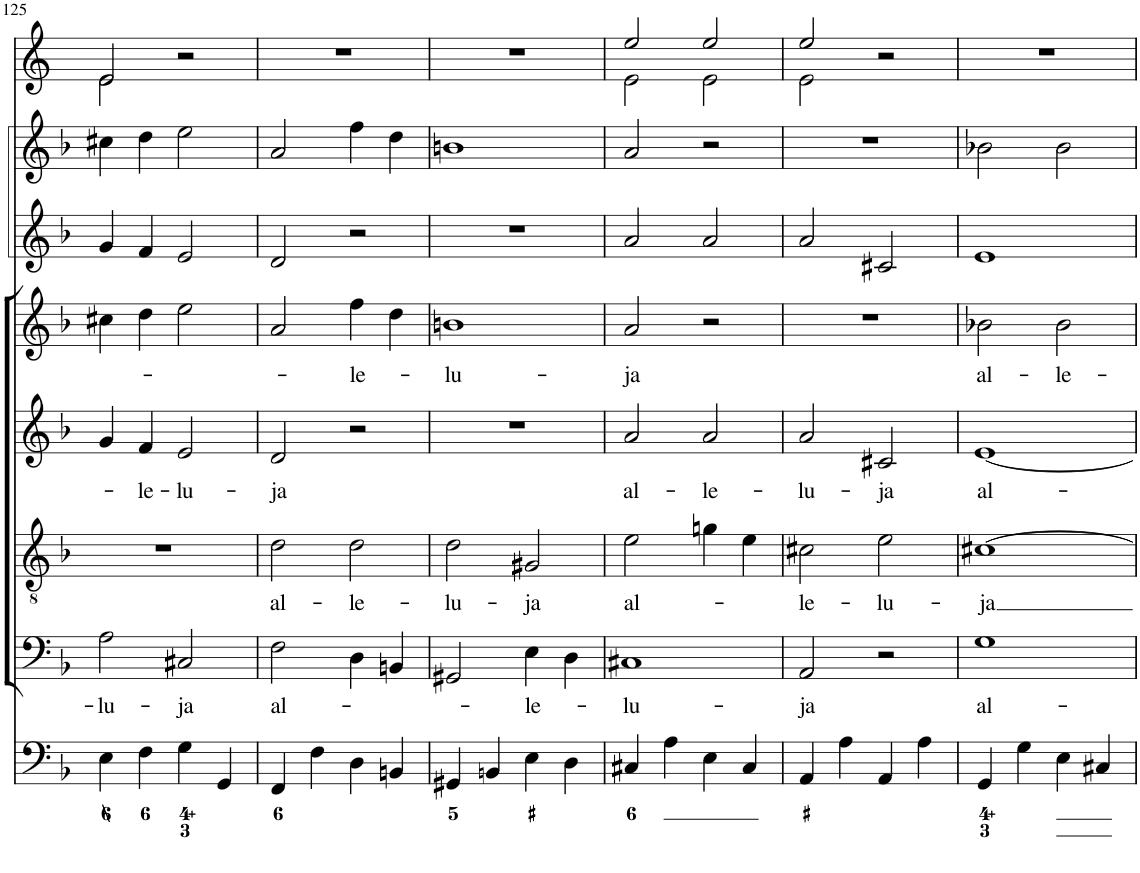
**kern	**kern	**text	**kern	**text	**kern	**text	**kern	**text	**kern	**kern	**kern
*part8	*part7	*part7	*part6	*part6	*part5	*part5	*part4	*part4	*part3	*part2	*part1
*staff8	*staff7	*staff7	*staff6	*staff6	*staff5	*staff5	*staff4	*staff4	*staff3	*staff2	*staff1
*I"Organ	*I"Voice	*	*I"Tenor	*	*I"Alto	*	*I"Voice	*	*I"Violino 2	*I"Violino 1	*I"Corni in F
*	*	*	*	*	*	*	*	*	*I'Vln	*I'Vln	*
!!LO:PB:g=z
*clefF4	*clefF4	*	*clefGv2	*	*clefG2	*	*clefG2	*	*clefG2	*clefG2	*clefG2
*	*	*	*	*	*	*	*	*	*	*	*Trd4c7
*k[b-]	*k[b-]	*	*k[b-]	*	*k[b-]	*	*k[b-]	*	*k[b-]	*k[b-]	*k[]
*M2/2	*M2/2	*	*M2/2	*	*M2/2	*	*M2/2	*	*M2/2	*M2/2	*M2/2
*met(c|)	*met(c|)	*	*met(c|)	*	*met(c|)	*	*met(c|)	*	*met(c|)	*met(c|)	*met(c|)
=125	=125	=125	=125	=125	=125	=125	=125	=125	=125	=125	=125
!	!	!LO:LY:b	!	!	!	!	!	!	!	!	!
*	*	*	*	*	*	*	*	*	*	*	*^
4E\	2A\	-lu-	1r	.	4g/	.	4cc#X\	.	4g/	4cc#X\	2e/	2e\
!	!	!	!	!	!	!LO:LY:b	!	!	!	!	!	!
4F\	.	.	.	.	4f/	-le-	4dd\	.	4f/	4dd\	.	.
!	!	!LO:LY:b	!	!	!	!LO:LY:b	!	!	!	!	!	!
4G\	2C#X/	-ja	.	.	2e/	-lu-	2ee\	.	2e/	2ee\	2r	2ryy
4GG/	.	.	.	.	.	.	.	.	.	.	.	.
*	*	*	*	*	*	*	*	*	*	*	*v	*v
=126	=126	=126	=126	=126	=126	=126	=126	=126	=126	=126	=126
!	!	!LO:LY:b	!	!LO:LY:b	!	!LO:LY:b	!	!	!	!	!
4FF/	2F\	al-	2d\	al-	2d/	-ja	2a/	.	2d/	2a/	1r
4F\	.	.	.	.	.	.	.	.	.	.	.
!	!	!	!	!LO:LY:b	!	!	!	!LO:LY:b	!	!	!
4D\	4D\	.	2d\	-le-	2r	.	4ff\	-le-	2r	4ff\	.
4BBn/	4BBn/	.	.	.	.	.	4dd\	.	.	4dd\	.
=127	=127	=127	=127	=127	=127	=127	=127	=127	=127	=127	=127
!	!	!	!	!LO:LY:b	!	!	!	!LO:LY:b	!	!	!
4GG#X/	2GG#X/	.	2d\	-lu-	1r	.	1bn	-lu-	1r	1bn	1r
4BBn/	.	.	.	.	.	.	.	.	.	.	.
!	!	!LO:LY:b	!	!LO:LY:b	!	!	!	!	!	!	!
4E\	4E\	-le-	2G#X/	-ja	.	.	.	.	.	.	.
4D\	4D\	.	.	.	.	.	.	.	.	.	.
=128	=128	=128	=128	=128	=128	=128	=128	=128	=128	=128	=128
!	!	!LO:LY:b	!	!LO:LY:b	!	!LO:LY:b	!	!LO:LY:b	!	!	!
*	*	*	*	*	*	*	*	*	*	*	*^
4C#X/	1C#X	-lu-	2e\	al-	2a/	al-	2a/	-ja	2a/	2a/	2ee/	2e\
4A\	.	.	.	.	.	.	.	.	.	.	.	.
!	!	!	!	!	!	!LO:LY:b	!	!	!	!	!	!
4E\	.	.	4gn\	.	2a/	-le-	2r	.	2a/	2r	2ee/	2e\
4C#/	.	.	4e\	.	.	.	.	.	.	.	.	.
=129	=129	=129	=129	=129	=129	=129	=129	=129	=129	=129	=129	=129
!	!	!LO:LY:b	!	!LO:LY:b	!	!LO:LY:b	!	!	!	!	!	!
4AA/	2AA/	-ja	2c#X\	-le-	2a/	-lu-	1r	.	2a/	1r	2ee/	2e\
4A\	.	.	.	.	.	.	.	.	.	.	.	.
!	!	!	!	!LO:LY:b	!	!LO:LY:b	!	!	!	!	!	!
4AA/	2r	.	2e\	-lu-	2c#X/	-ja	.	.	2c#X/	.	2r	2ryy
4A\	.	.	.	.	.	.	.	.	.	.	.	.
*	*	*	*	*	*	*	*	*	*	*	*v	*v
=130	=130	=130	=130	=130	=130	=130	=130	=130	=130	=130	=130
!	!	!LO:LY:b	!	!LO:LY:b	!	!LO:LY:b	!	!LO:LY:b	!	!	!
4GG/	1G	al-	[1c#X	-ja	[1e	al-	2b-X\	al-	1e	2b-X\	1r
4G\	.	.	.	.	.	.	.	.	.	.	.
!	!	!	!	!	!	!	!	!LO:LY:b	!	!	!
4E\	.	.	.	.	.	.	2b-\	-le-	.	2b-\	.
4C#X/	.	.	.	.	.	.	.	.	.	.	.
=	=	=	=	=	=	=	=	=	=	=	=
*-	*-	*-	*-	*-	*-	*-	*-	*-	*-	*-	*-
